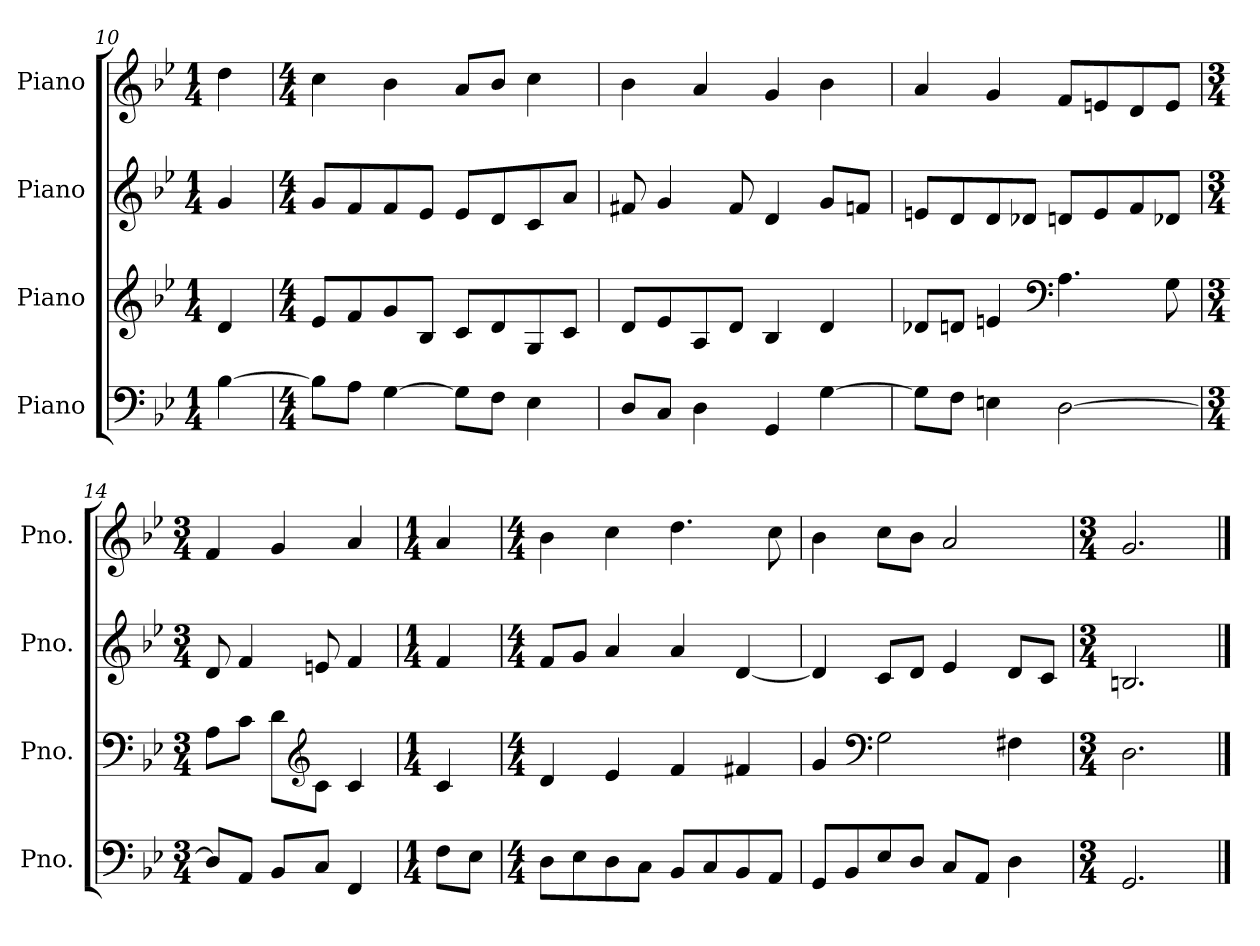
**kern	**kern	**kern	**kern
*part4	*part3	*part2	*part1
*staff4	*staff3	*staff2	*staff1
*I"Piano	*I"Piano	*I"Piano	*I"Piano
*I'Pno.	*I'Pno.	*I'Pno.	*I'Pno.
*clefF4	*clefG2	*clefG2	*clefG2
*k[b-e-]	*k[b-e-]	*k[b-e-]	*k[b-e-]
*M1/4	*M1/4	*M1/4	*M1/4
=10	=10	=10	=10
[4B-\	4d/	4g/	4dd\
!!LO:LB:g=z
=11	=11	=11	=11
*M4/4	*M4/4	*M4/4	*M4/4
8B-\L]	8e-/L	8g/L	4cc\
8A\J	8f/	8f/	.
[4G\	8g/	8f/	4b-\
.	8B-/J	8e-/J	.
8G\L]	8c/L	8e-/L	8a/L
8F\J	8d/	8d/	8b-/J
4E-\	8G/	8c/	4cc\
.	8c/J	8a/J	.
=12	=12	=12	=12
8D/L	8d/L	8f#X/	4b-\
8C/J	8e-/	4g/	.
4D\	8A/	.	4a/
.	8d/J	8f#/	.
4GG/	4B-/	4d/	4g/
[4G\	4d/	8g/L	4b-\
.	.	8fn/J	.
=13	=13	=13	=13
8G\L]	8d-X/L	8en/L	4a/
8F\J	8dn/J	8d/	.
4En\	4en/	8d/	4g/
.	.	8d-X/J	.
*	*clefF4	*	*
[2D\	4.A\	8dn/L	8f/L
.	.	8e/	8en/
.	.	8f/	8d/
.	8G\	8d-X/J	8e/J
=14	=14	=14	=14
*M3/4	*M3/4	*M3/4	*M3/4
8D/L]	8A\L	8d/	4f/
8AA/J	8c\J	4f/	.
8BB-/L	8d\L	.	4g/
*	*clefG2	*	*
8C/J	8c\J	8en/	.
4FF/	4c/	4f/	4a/
!!LO:PB:g=z
=15	=15	=15	=15
*M1/4	*M1/4	*M1/4	*M1/4
8F\L	4c/	4f/	4a/
8E-\J	.	.	.
=16	=16	=16	=16
*M4/4	*M4/4	*M4/4	*M4/4
8D\L	4d/	8f/L	4b-\
8E-\	.	8g/J	.
8D\	4e-/	4a/	4cc\
8C\J	.	.	.
8BB-/L	4f/	4a/	4.dd\
8C/	.	.	.
8BB-/	4f#X/	[4d/	.
8AA/J	.	.	8cc\
=17	=17	=17	=17
8GG/L	4g/	4d/]	4b-\
8BB-/	.	.	.
*	*clefF4	*	*
8E-/	2G\	8c/L	8cc\L
8D/J	.	8d/J	8b-\J
8C/L	.	4e-/	2a/
8AA/J	.	.	.
4D\	4F#X\	8d/L	.
.	.	8c/J	.
=18	=18	=18	=18
*M3/4	*M3/4	*M3/4	*M3/4
2.GG/	2.D\	2.Bn/	2.g/
==	==	==	==
*-	*-	*-	*-
